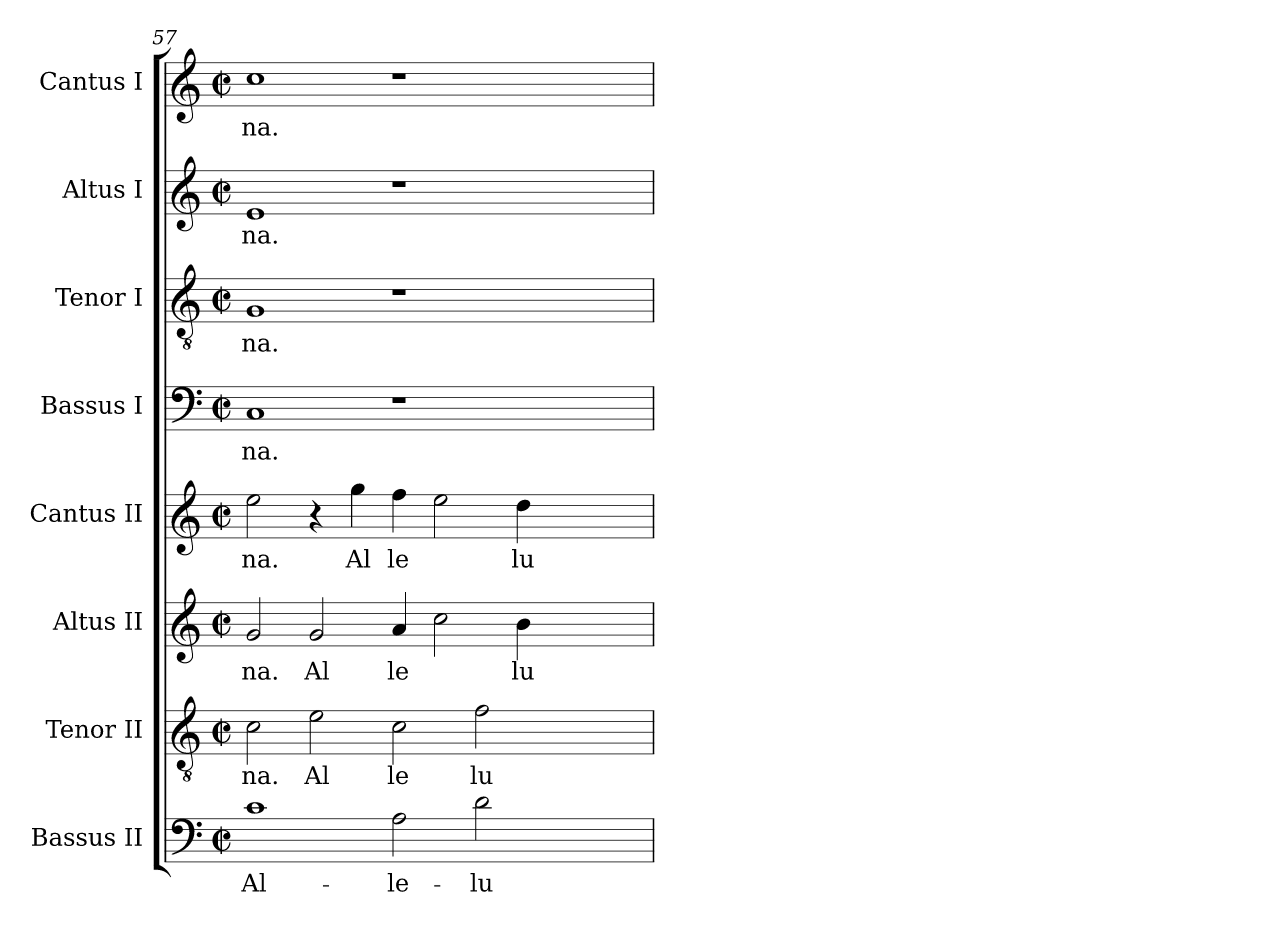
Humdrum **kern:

**kern	**text	**kern	**text	**kern	**text	**kern	**text	**kern	**text	**kern	**text	**kern	**text	**kern	**text
*part8	*part8	*part7	*part7	*part6	*part6	*part5	*part5	*part4	*part4	*part3	*part3	*part2	*part2	*part1	*part1
*staff8	*staff8	*staff7	*staff7	*staff6	*staff6	*staff5	*staff5	*staff4	*staff4	*staff3	*staff3	*staff2	*staff2	*staff1	*staff1
*I"Bassus II	*	*I"Tenor II	*	*I"Altus II	*	*I"Cantus II	*	*I"Bassus I	*	*I"Tenor I	*	*I"Altus I	*	*I"Cantus I	*
*clefF4	*	*clefGv2	*	*clefG2	*	*clefG2	*	*clefF4	*	*clefGv2	*	*clefG2	*	*clefG2	*
*M2/2	*	*M2/2	*	*M2/2	*	*M2/2	*	*M2/2	*	*M2/2	*	*M2/2	*	*M2/2	*
*met(c|)	*	*met(c|)	*	*met(c|)	*	*met(c|)	*	*met(c|)	*	*met(c|)	*	*met(c|)	*	*met(c|)	*
=57	=57	=57	=57	=57	=57	=57	=57	=57	=57	=57	=57	=57	=57	=57	=57
!	!LO:LY:b:cj	!	!LO:LY:b:cj	!	!LO:LY:b:cj	!	!LO:LY:b:cj	!	!LO:LY:b:cj	!	!LO:LY:b:cj	!	!LO:LY:b:cj	!	!LO:LY:b:cj
1c	Al-	2c\	na.	2g/	na.	2ee\	na.	1C	na.	1G	na.	1e	na.	1cc	na.
!	!	!	!LO:LY:b:cj	!	!LO:LY:b:cj	!	!	!	!	!	!	!	!	!	!
.	.	2e\	Al	2g/	Al	4r	.	.	.	.	.	.	.	.	.
!	!	!	!	!	!	!	!LO:LY:b:cj	!	!	!	!	!	!	!	!
.	.	.	.	.	.	4gg\	Al	.	.	.	.	.	.	.	.
!	!LO:LY:b:cj	!	!LO:LY:b:cj	!	!LO:LY:b:cj	!	!LO:LY:b:cj	!LO:N:vis=1	!	!LO:N:vis=1	!	!LO:N:vis=1	!	!LO:N:vis=1	!
2A\	-le-	2c\	le	4a/	le	4ff\	le	0r	.	0r	.	0r	.	0r	.
.	.	.	.	2cc\	.	2ee\	.	.	.	.	.	.	.	.	.
!	!LO:LY:b:cj	!	!LO:LY:b:cj	!	!	!	!	!	!	!	!	!	!	!	!
2d\	-lu-	2f\	lu	.	.	.	.	.	.	.	.	.	.	.	.
!	!	!	!	!	!LO:LY:b:cj	!	!LO:LY:b:cj	!	!	!	!	!	!	!	!
.	.	.	.	4b\	lu	4dd\	lu	.	.	.	.	.	.	.	.
1ryy	.	1ryy	.	1ryy	.	1ryy	.	.	.	.	.	.	.	.	.
=	=	=	=	=	=	=	=	=	=	=	=	=	=	=	=
*-	*-	*-	*-	*-	*-	*-	*-	*-	*-	*-	*-	*-	*-	*-	*-
